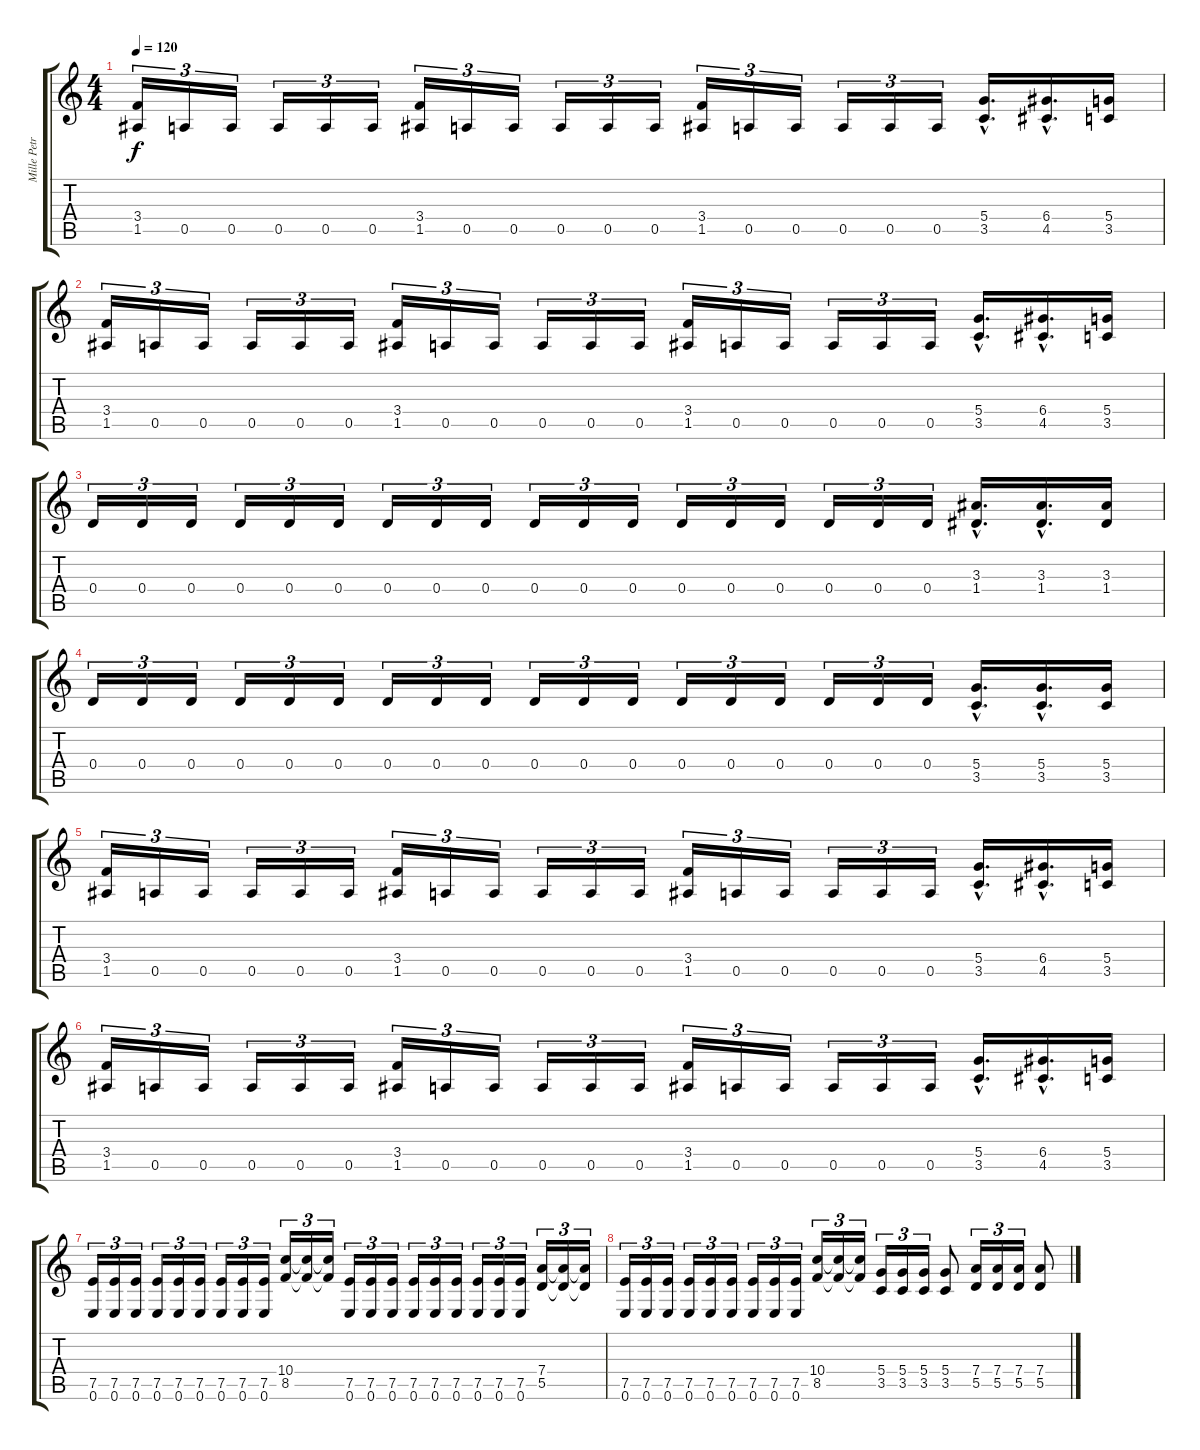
\track ("Mille Petrozza" "Mille Petr") {instrument distortionguitar}
\staff {score tabs}
\tuning (E4 B3 G3 D3 A2 E2) {hide}
\ts (4 4)
\tempo 120
\clef g2
\ks c
(3.4 1.5).16{tu (3 2) dy f} 0.5.16{tu (3 2)} 0.5.16{tu (3 2)} 0.5.16{tu (3 2)} 0.5.16{tu (3 2)} 0.5.16{tu (3 2)} (3.4 1.5).16{tu (3 2)} 0.5.16{tu (3 2)} 0.5.16{tu (3 2)} 0.5.16{tu (3 2)} 0.5.16{tu (3 2)} 0.5.16{tu (3 2)} (3.4 1.5).16{tu (3 2)} 0.5.16{tu (3 2)} 0.5.16{tu (3 2)} 0.5.16{tu (3 2)} 0.5.16{tu (3 2)} 0.5.16{tu (3 2)} (5.4{hac} 3.5{hac}).16{d} (6.4{hac} 4.5{hac}).16{d} (5.4 3.5).16 |
(3.4 1.5).16{tu (3 2)} 0.5.16{tu (3 2)} 0.5.16{tu (3 2)} 0.5.16{tu (3 2)} 0.5.16{tu (3 2)} 0.5.16{tu (3 2)} (3.4 1.5).16{tu (3 2)} 0.5.16{tu (3 2)} 0.5.16{tu (3 2)} 0.5.16{tu (3 2)} 0.5.16{tu (3 2)} 0.5.16{tu (3 2)} (3.4 1.5).16{tu (3 2)} 0.5.16{tu (3 2)} 0.5.16{tu (3 2)} 0.5.16{tu (3 2)} 0.5.16{tu (3 2)} 0.5.16{tu (3 2)} (5.4{hac} 3.5{hac}).16{d} (6.4{hac} 4.5{hac}).16{d} (5.4 3.5).16 |
0.4.16{tu (3 2)} 0.4.16{tu (3 2)} 0.4.16{tu (3 2)} 0.4.16{tu (3 2)} 0.4.16{tu (3 2)} 0.4.16{tu (3 2)} 0.4.16{tu (3 2)} 0.4.16{tu (3 2)} 0.4.16{tu (3 2)} 0.4.16{tu (3 2)} 0.4.16{tu (3 2)} 0.4.16{tu (3 2)} 0.4.16{tu (3 2)} 0.4.16{tu (3 2)} 0.4.16{tu (3 2)} 0.4.16{tu (3 2)} 0.4.16{tu (3 2)} 0.4.16{tu (3 2)} (3.3{hac} 1.4{hac}).16{d} (3.3{hac} 1.4{hac}).16{d} (3.3 1.4).16 |
0.4.16{tu (3 2)} 0.4.16{tu (3 2)} 0.4.16{tu (3 2)} 0.4.16{tu (3 2)} 0.4.16{tu (3 2)} 0.4.16{tu (3 2)} 0.4.16{tu (3 2)} 0.4.16{tu (3 2)} 0.4.16{tu (3 2)} 0.4.16{tu (3 2)} 0.4.16{tu (3 2)} 0.4.16{tu (3 2)} 0.4.16{tu (3 2)} 0.4.16{tu (3 2)} 0.4.16{tu (3 2)} 0.4.16{tu (3 2)} 0.4.16{tu (3 2)} 0.4.16{tu (3 2)} (5.4{hac} 3.5{hac}).16{d} (5.4{hac} 3.5{hac}).16{d} (5.4 3.5).16 |
(3.4 1.5).16{tu (3 2)} 0.5.16{tu (3 2)} 0.5.16{tu (3 2)} 0.5.16{tu (3 2)} 0.5.16{tu (3 2)} 0.5.16{tu (3 2)} (3.4 1.5).16{tu (3 2)} 0.5.16{tu (3 2)} 0.5.16{tu (3 2)} 0.5.16{tu (3 2)} 0.5.16{tu (3 2)} 0.5.16{tu (3 2)} (3.4 1.5).16{tu (3 2)} 0.5.16{tu (3 2)} 0.5.16{tu (3 2)} 0.5.16{tu (3 2)} 0.5.16{tu (3 2)} 0.5.16{tu (3 2)} (5.4{hac} 3.5{hac}).16{d} (6.4{hac} 4.5{hac}).16{d} (5.4 3.5).16 |
(3.4 1.5).16{tu (3 2)} 0.5.16{tu (3 2)} 0.5.16{tu (3 2)} 0.5.16{tu (3 2)} 0.5.16{tu (3 2)} 0.5.16{tu (3 2)} (3.4 1.5).16{tu (3 2)} 0.5.16{tu (3 2)} 0.5.16{tu (3 2)} 0.5.16{tu (3 2)} 0.5.16{tu (3 2)} 0.5.16{tu (3 2)} (3.4 1.5).16{tu (3 2)} 0.5.16{tu (3 2)} 0.5.16{tu (3 2)} 0.5.16{tu (3 2)} 0.5.16{tu (3 2)} 0.5.16{tu (3 2)} (5.4{hac} 3.5{hac}).16{d} (6.4{hac} 4.5{hac}).16{d} (5.4 3.5).16 |
(7.5 0.6).16{tu (3 2)} (7.5 0.6).16{tu (3 2)} (7.5 0.6).16{tu (3 2)} (7.5 0.6).16{tu (3 2)} (7.5 0.6).16{tu (3 2)} (7.5 0.6).16{tu (3 2)} (7.5 0.6).16{tu (3 2)} (7.5 0.6).16{tu (3 2)} (7.5 0.6).16{tu (3 2)} (10.4 8.5).16{tu (3 2)} (10.4{t} 8.5{t}).16{tu (3 2)} (10.4{t} 8.5{t}).16{tu (3 2)} (7.5 0.6).16{tu (3 2)} (7.5 0.6).16{tu (3 2)} (7.5 0.6).16{tu (3 2)} (7.5 0.6).16{tu (3 2)} (7.5 0.6).16{tu (3 2)} (7.5 0.6).16{tu (3 2)} (7.5 0.6).16{tu (3 2)} (7.5 0.6).16{tu (3 2)} (7.5 0.6).16{tu (3 2)} (7.4 5.5).16{tu (3 2)} (7.4{t} 5.5{t}).16{tu (3 2)} (7.4{t} 5.5{t}).16{tu (3 2)} |
(7.5 0.6).16{tu (3 2)} (7.5 0.6).16{tu (3 2)} (7.5 0.6).16{tu (3 2)} (7.5 0.6).16{tu (3 2)} (7.5 0.6).16{tu (3 2)} (7.5 0.6).16{tu (3 2)} (7.5 0.6).16{tu (3 2)} (7.5 0.6).16{tu (3 2)} (7.5 0.6).16{tu (3 2)} (10.4 8.5).16{tu (3 2)} (10.4{t} 8.5{t}).16{tu (3 2)} (10.4{t} 8.5{t}).16{tu (3 2)} (5.4 3.5).16{tu (3 2)} (5.4 3.5).16{tu (3 2)} (5.4 3.5).16{tu (3 2)} (5.4 3.5).8 (7.4 5.5).16{tu (3 2)} (7.4 5.5).16{tu (3 2)} (7.4 5.5).16{tu (3 2)} (7.4 5.5).8
